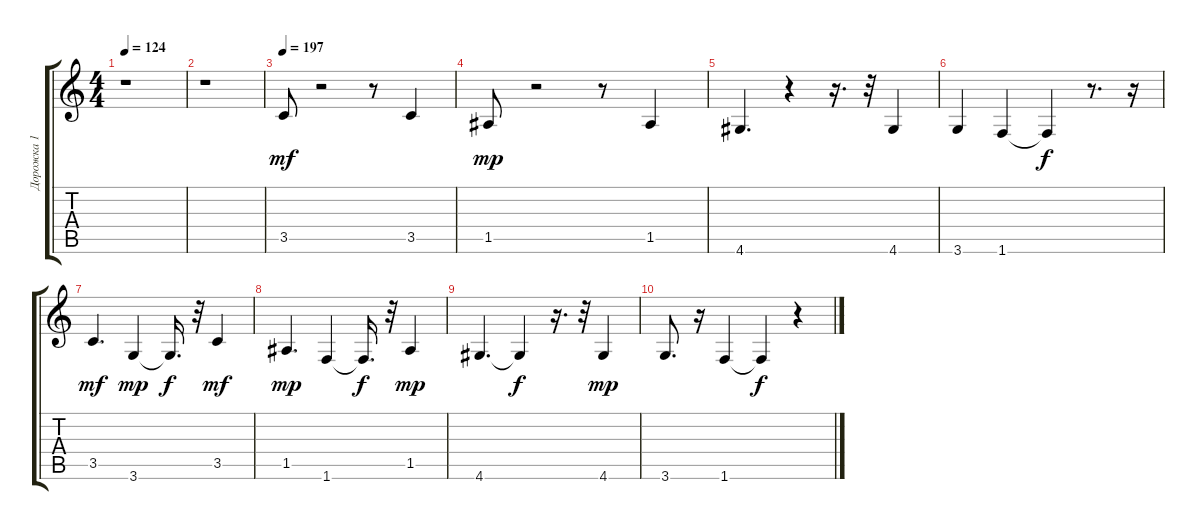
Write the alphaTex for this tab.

\track ("Дорожка 1" "Дорожка 1") {instrument slapbass1}
\staff {score tabs}
\tuning (E4 B3 G3 D3 A2 E2) {hide}
\ts (4 4)
\tempo 124
\clef g2
\ks c
r.1{dy f} |
r.1 |
\tempo 197
3.5.8{dy mf} r.2 r.8 3.5.4 |
1.5.8{dy mp} r.2 r.8 1.5.4 |
4.6.4{d} r.4 r.16{d} r.32 4.6.4 |
3.6.4 1.6.4 1.6{t}.4{dy f} r.8{d} r.16 |
3.5.4{d dy mf} 3.6.4{dy mp} 3.6{t}.16{d dy f} r.32 3.5.4{dy mf} |
1.5.4{d dy mp} 1.6.4 1.6{t}.16{d dy f} r.32 1.5.4{dy mp} |
4.6.4{d} 4.6{t}.4{dy f} r.16{d} r.32 4.6.4{dy mp} |
3.6.8{d} r.16 1.6.4 1.6{t}.4{dy f} r.4
